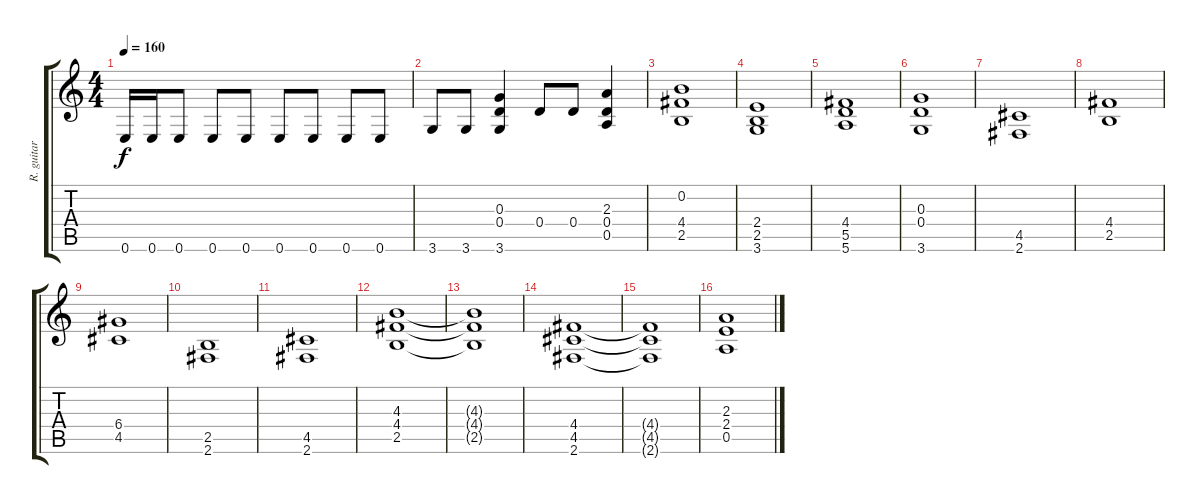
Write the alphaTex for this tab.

\track ("R. guitar" "R. guitar") {instrument overdrivenguitar}
\staff {score tabs}
\tuning (E4 B3 G3 D3 A2 E2) {hide}
\ts (4 4)
\tempo 160
\clef g2
\ks c
0.6.16{dy f} 0.6.16 0.6.8 0.6.8 0.6.8 0.6.8 0.6.8 0.6.8 0.6.8 |
3.6.8 3.6.8 (0.3 0.4 3.6).4 0.4.8 0.4.8 (2.3 0.4 0.5).4 |
(0.2 4.4 2.5).1 |
(2.4 2.5 3.6).1 |
(4.4 5.5 5.6).1 |
(0.3 0.4 3.6).1 |
(4.5 2.6).1 |
(4.4 2.5).1 |
(6.4 4.5).1 |
(2.5 2.6).1 |
(4.5 2.6).1 |
(4.3 4.4 2.5).1 |
(4.3{t} 4.4{t} 2.5{t}).1 |
(4.4 4.5 2.6).1 |
(4.4{t} 4.5{t} 2.6{t}).1 |
(2.3 2.4 0.5).1
